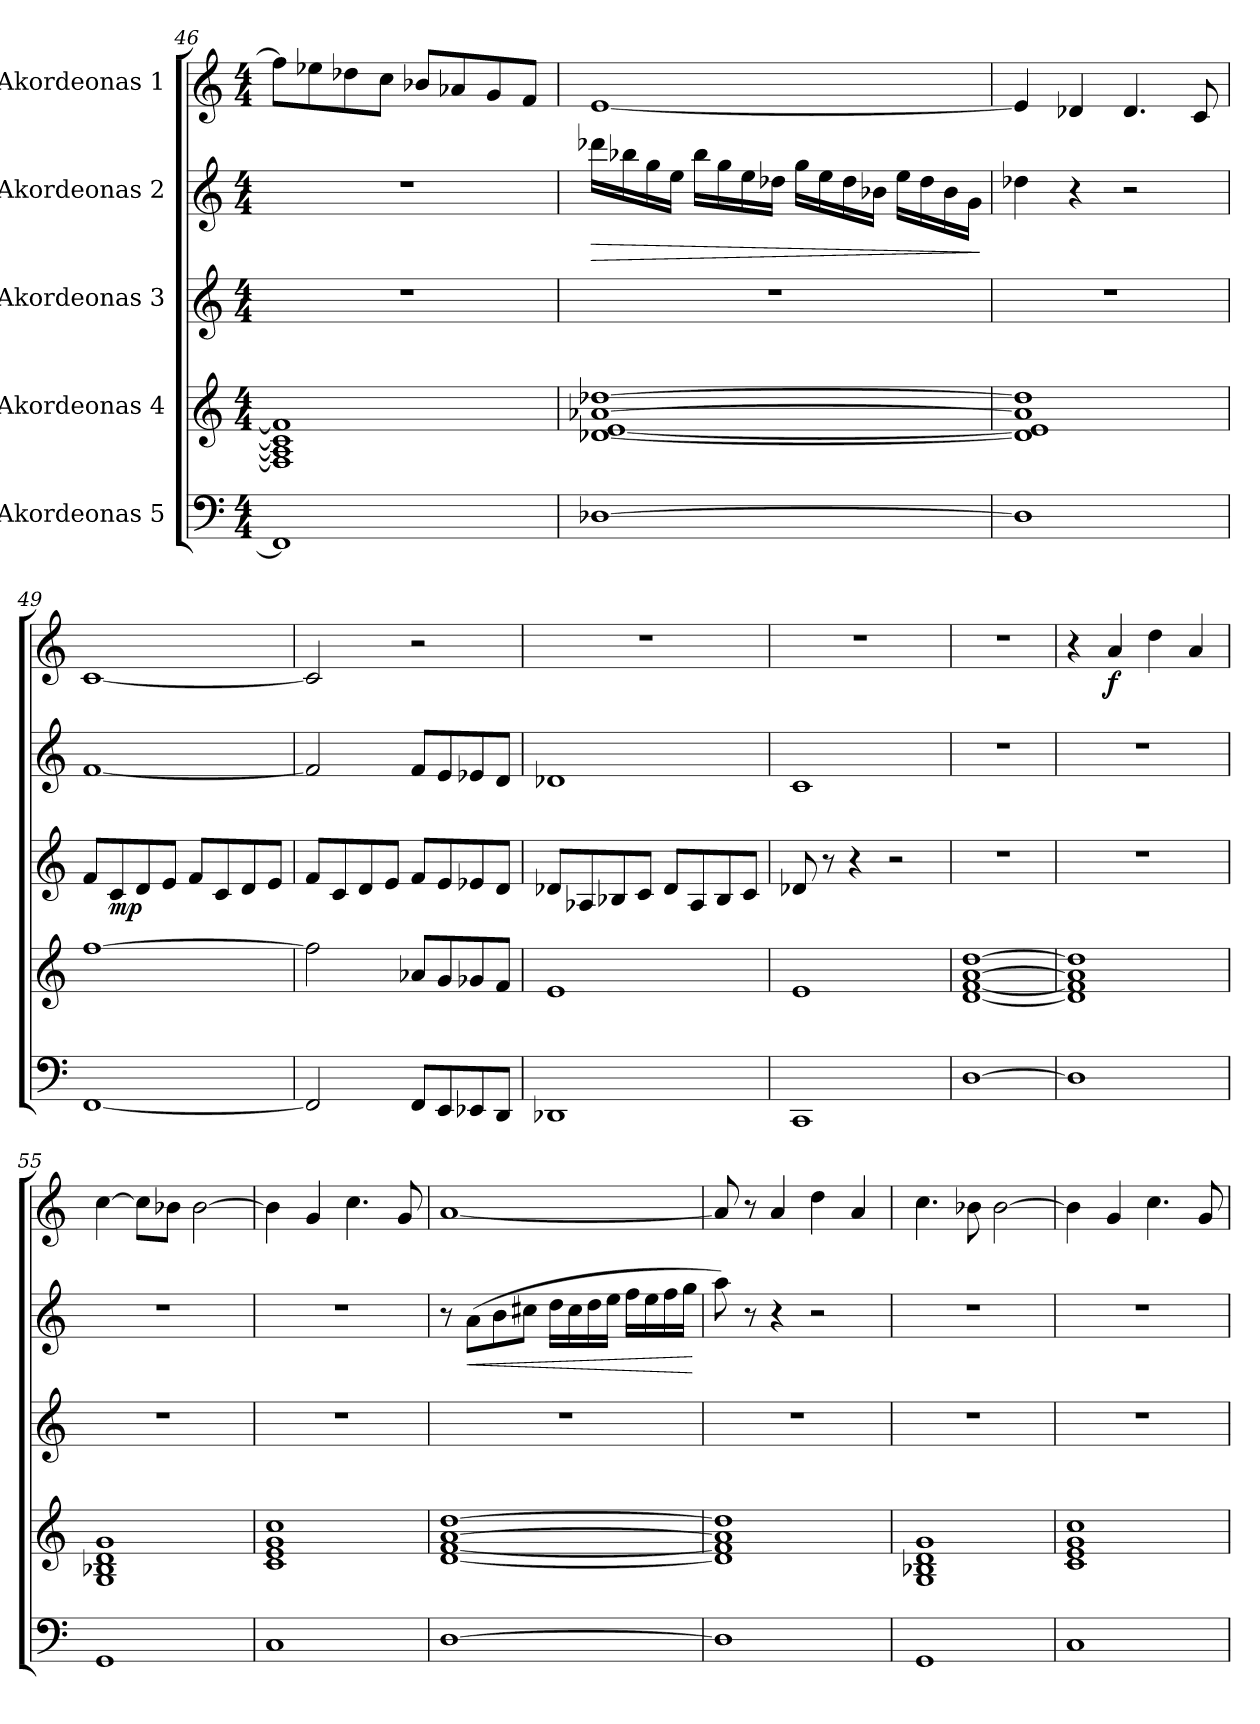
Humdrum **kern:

**kern	**kern	**kern	**dynam	**kern	**dynam	**kern	**dynam
*part5	*part4	*part3	*part3	*part2	*part2	*part1	*part1
*staff5	*staff4	*staff3	*staff3	*staff2	*staff2	*staff1	*staff1
*I"Akordeonas 5	*I"Akordeonas 4	*I"Akordeonas 3	*	*I"Akordeonas 2	*	*I"Akordeonas 1	*
!!LO:PB:g=z
*clefF4	*clefG2	*clefG2	*	*clefG2	*	*clefG2	*
*k[]	*k[]	*k[]	*	*k[]	*	*k[]	*
*M4/4	*M4/4	*M4/4	*	*M4/4	*	*M4/4	*
=46	=46	=46	=46	=46	=46	=46	=46
1FF]	1F] 1A-] 1c] 1f]	1r	.	1r	.	8ff\L]	.
.	.	.	.	.	.	8ee-X\	.
.	.	.	.	.	.	8dd-X\	.
.	.	.	.	.	.	8cc\J	.
.	.	.	.	.	.	8b-X/L	.
.	.	.	.	.	.	8a-X/	.
.	.	.	.	.	.	8g/	.
.	.	.	.	.	.	8f/J	.
=47	=47	=47	=47	=47	=47	=47	=47
!	!	!	!	!	!LO:HP:b	!	!
[1D-X	[1d-X [1e [1a-X [1dd-X	1r	.	16ddd-X\LL	>	[1e	.
.	.	.	.	16bb-X\	.	.	.
.	.	.	.	16gg\	.	.	.
.	.	.	.	16ee\JJ	.	.	.
.	.	.	.	16bb-\LL	.	.	.
.	.	.	.	16gg\	.	.	.
.	.	.	.	16ee\	.	.	.
.	.	.	.	16dd-X\JJ	.	.	.
.	.	.	.	16gg\LL	.	.	.
.	.	.	.	16ee\	.	.	.
.	.	.	.	16dd-\	.	.	.
.	.	.	.	16b-X\JJ	.	.	.
.	.	.	.	16ee\LL	.	.	.
.	.	.	.	16dd-\	.	.	.
.	.	.	.	16b-\	.	.	.
.	.	.	.	16g\JJ	.	.	.
.	.	.	.	.	]	.	.
=48	=48	=48	=48	=48	=48	=48	=48
1D-]	1d-] 1e] 1a-] 1dd-]	1r	.	4dd-X\	.	4e/]	.
.	.	.	.	4r	.	4d-X/	.
.	.	.	.	2r	.	4.d-/	.
.	.	.	.	.	.	8c/	.
!!LO:LB:g=z
=49	=49	=49	=49	=49	=49	=49	=49
[1FF	[1ff	8f/L	.	[1f	.	[1c	.
!	!	!	!LO:DY:b	!	!	!	!
.	.	8c/	mp	.	.	.	.
.	.	8d/	.	.	.	.	.
.	.	8e/J	.	.	.	.	.
.	.	8f/L	.	.	.	.	.
.	.	8c/	.	.	.	.	.
.	.	8d/	.	.	.	.	.
.	.	8e/J	.	.	.	.	.
=50	=50	=50	=50	=50	=50	=50	=50
2FF/]	2ff\]	8f/L	.	2f/]	.	2c/]	.
.	.	8c/	.	.	.	.	.
.	.	8d/	.	.	.	.	.
.	.	8e/J	.	.	.	.	.
8FF/L	8a-X/L	8f/L	.	8f/L	.	2r	.
8EE/	8g/	8e/	.	8e/	.	.	.
8EE-X/	8g-X/	8e-X/	.	8e-X/	.	.	.
8DD/J	8f/J	8d/J	.	8d/J	.	.	.
=51	=51	=51	=51	=51	=51	=51	=51
1DD-X	1e	8d-X/L	.	1d-X	.	1r	.
.	.	8A-X/	.	.	.	.	.
.	.	8B-X/	.	.	.	.	.
.	.	8c/J	.	.	.	.	.
.	.	8d-/L	.	.	.	.	.
.	.	8A-/	.	.	.	.	.
.	.	8B-/	.	.	.	.	.
.	.	8c/J	.	.	.	.	.
=52	=52	=52	=52	=52	=52	=52	=52
1CC	1e	8d-X/	.	1c	.	1r	.
.	.	8r	.	.	.	.	.
.	.	4r	.	.	.	.	.
.	.	2r	.	.	.	.	.
=53	=53	=53	=53	=53	=53	=53	=53
[1D	[1d [1f [1a [1dd	1r	.	1r	.	1r	.
!!LO:PB:g=z
=54	=54	=54	=54	=54	=54	=54	=54
1D]	1d] 1f] 1a] 1dd]	1r	.	1r	.	4r	.
!	!	!	!	!	!	!	!LO:DY:b
.	.	.	.	.	.	4a/	f
.	.	.	.	.	.	4dd\	.
.	.	.	.	.	.	4a/	.
=55	=55	=55	=55	=55	=55	=55	=55
1GG	1G 1B-X 1d 1g	1r	.	1r	.	[4cc\	.
.	.	.	.	.	.	8cc\L]	.
.	.	.	.	.	.	8b-X\J	.
.	.	.	.	.	.	[2b-\	.
=56	=56	=56	=56	=56	=56	=56	=56
1C	1c 1e 1g 1cc	1r	.	1r	.	4b-\]	.
.	.	.	.	.	.	4g/	.
.	.	.	.	.	.	4.cc\	.
.	.	.	.	.	.	8g/	.
=57	=57	=57	=57	=57	=57	=57	=57
[1D	[1d [1f [1a [1dd	1r	.	8r	.	[1a	.
!	!	!	!	!	!LO:HP:b	!	!
.	.	.	.	(>8a\L	<	.	.
.	.	.	.	8b\	.	.	.
.	.	.	.	8cc#X\J	.	.	.
.	.	.	.	16dd\LL	.	.	.
.	.	.	.	16cc#\	.	.	.
.	.	.	.	16dd\	.	.	.
.	.	.	.	16ee\JJ	.	.	.
.	.	.	.	16ff\LL	.	.	.
.	.	.	.	16ee\	.	.	.
.	.	.	.	16ff\	.	.	.
.	.	.	.	16gg\JJ	.	.	.
.	.	.	.	.	[	.	.
=58	=58	=58	=58	=58	=58	=58	=58
1D]	1d] 1f] 1a] 1dd]	1r	.	8aa\)	.	8a/]	.
.	.	.	.	8r	.	8r	.
.	.	.	.	4r	.	4a/	.
.	.	.	.	2r	.	4dd\	.
.	.	.	.	.	.	4a/	.
=59	=59	=59	=59	=59	=59	=59	=59
1GG	1G 1B-X 1d 1g	1r	.	1r	.	4.cc\	.
.	.	.	.	.	.	8b-X\	.
.	.	.	.	.	.	[2b-\	.
!!LO:LB:g=z
=60	=60	=60	=60	=60	=60	=60	=60
1C	1c 1e 1g 1cc	1r	.	1r	.	4b-\]	.
.	.	.	.	.	.	4g/	.
.	.	.	.	.	.	4.cc\	.
.	.	.	.	.	.	8g/	.
=	=	=	=	=	=	=	=
*-	*-	*-	*-	*-	*-	*-	*-
